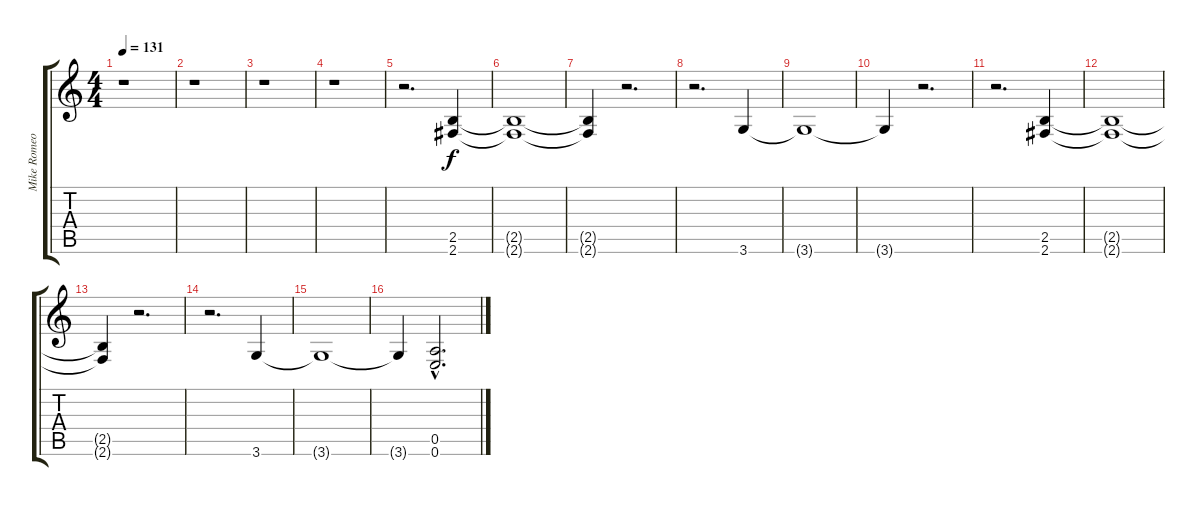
\track ("Mike Romeo (E-Guitar)" "Mike Romeo") {instrument distortionguitar}
\staff {score tabs}
\tuning (E4 B3 G3 D3 A2 E2) {hide}
\ts (4 4)
\tempo 131
\clef g2
\ks c
r.1{dy f} |
r.1 |
r.1 |
r.1 |
r.2{d} (2.5 2.6).4 |
(2.5{t} 2.6{t}).1 |
(2.5{t} 2.6{t}).4 r.2{d} |
r.2{d} 3.6.4 |
3.6{t}.1 |
3.6{t}.4 r.2{d} |
r.2{d} (2.5 2.6).4 |
(2.5{t} 2.6{t}).1 |
(2.5{t} 2.6{t}).4 r.2{d} |
r.2{d} 3.6.4 |
3.6{t}.1 |
3.6{t}.4 (0.5{hac} 0.6{hac}).2{d}
